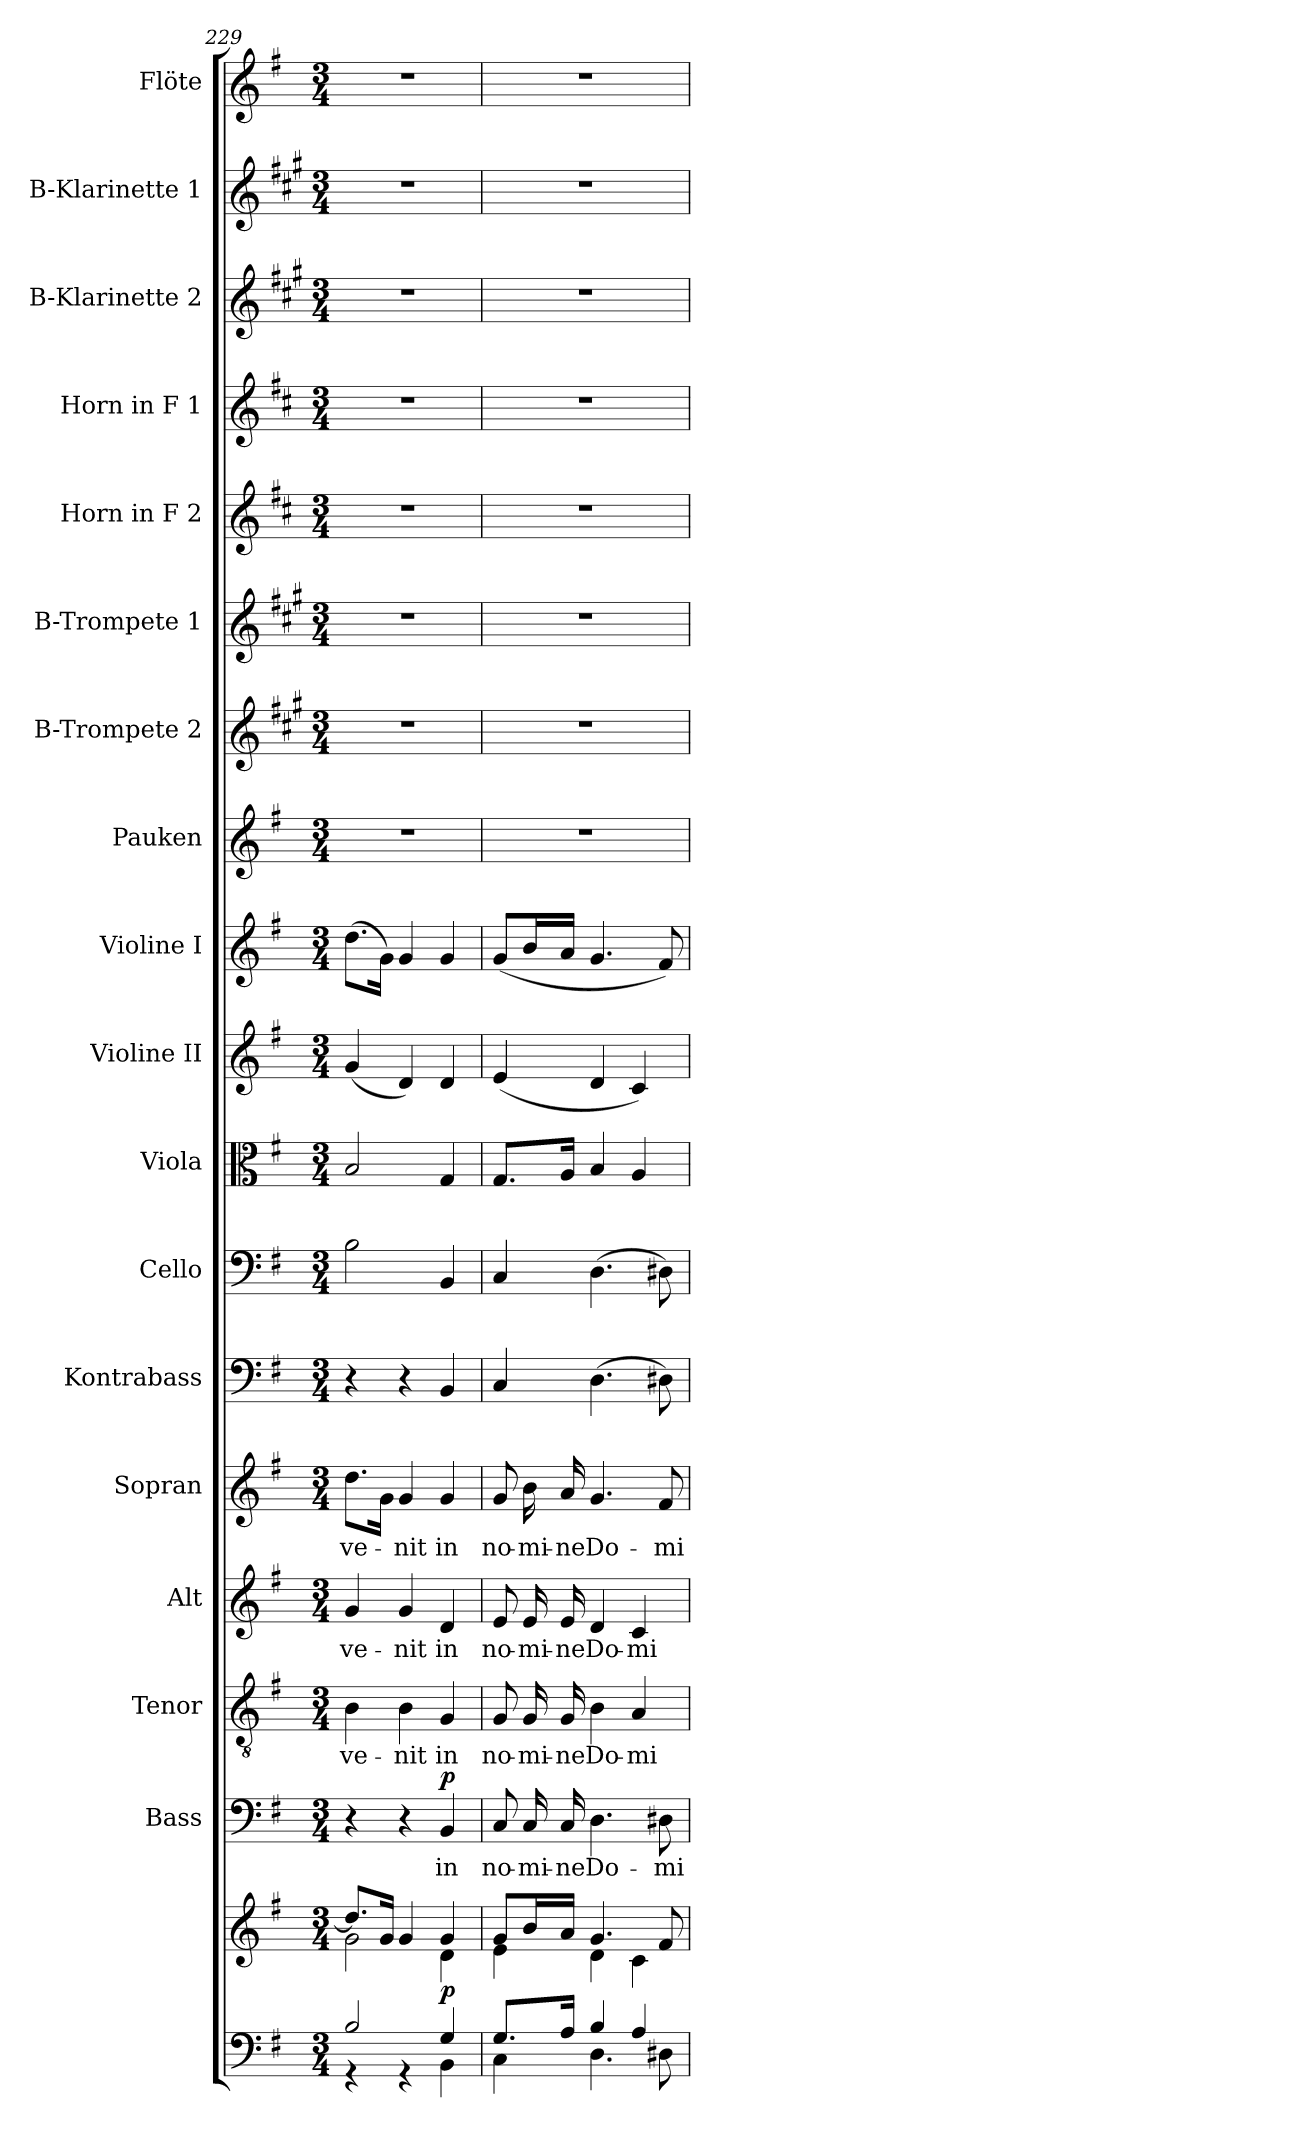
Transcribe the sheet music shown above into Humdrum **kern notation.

**kern	**kern	**dynam	**kern	**text	**dynam	**kern	**text	**kern	**text	**kern	**text	**kern	**kern	**kern	**kern	**kern	**kern	**kern	**kern	**kern	**kern	**kern	**kern	**kern
*part18	*part18	*part18	*part17	*part17	*part17	*part16	*part16	*part15	*part15	*part14	*part14	*part13	*part12	*part11	*part10	*part9	*part8	*part7	*part6	*part5	*part4	*part3	*part2	*part1
*staff19	*staff18	*staff18/19	*staff17	*staff17	*staff17	*staff16	*staff16	*staff15	*staff15	*staff14	*staff14	*staff13	*staff12	*staff11	*staff10	*staff9	*staff8	*staff7	*staff6	*staff5	*staff4	*staff3	*staff2	*staff1
*	*	*	*I"Bass	*	*	*I"Tenor	*	*I"Alt	*	*I"Sopran	*	*I"Kontrabass	*I"Cello	*I"Viola	*I"Violine II	*I"Violine I	*I"Pauken	*I"B-Trompete 2	*I"B-Trompete 1	*I"Horn in F 2	*I"Horn in F 1	*I"B-Klarinette 2	*I"B-Klarinette 1	*I"Flöte
*	*	*	*I'B.	*	*	*I'T.	*	*I'A.	*	*I'S.	*	*I'Kb.	*	*I'Vla.	*I'Vl. II	*I'Vl. I	*I'Pk.	*I'Trp. 2	*I'Trp. 1	*	*	*I'Kl. 2	*I'Kl. 1	*I'Fl.
*clefF4	*clefG2	*	*clefF4	*	*	*clefGv2	*	*clefG2	*	*clefG2	*	*clefF4	*clefF4	*clefC3	*clefG2	*clefG2	*clefG2	*clefG2	*clefG2	*clefG2	*clefG2	*clefG2	*clefG2	*clefG2
*	*	*	*	*	*	*	*	*	*	*	*	*ITrd7c12	*	*	*	*	*	*ITrd1c2	*ITrd1c2	*ITrd4c7	*ITrd4c7	*ITrd1c2	*ITrd1c2	*
*k[f#]	*k[f#]	*	*k[f#]	*	*	*k[f#]	*	*k[f#]	*	*k[f#]	*	*k[f#]	*k[f#]	*k[f#]	*k[f#]	*k[f#]	*k[f#]	*k[f#]	*k[f#]	*k[f#]	*k[f#]	*k[f#]	*k[f#]	*k[f#]
*G:	*G:	*	*G:	*	*	*G:	*	*G:	*	*G:	*	*G:	*G:	*G:	*G:	*G:	*G:	*G:	*G:	*G:	*G:	*G:	*G:	*G:
*M3/4	*M3/4	*	*M3/4	*	*	*M3/4	*	*M3/4	*	*M3/4	*	*M3/4	*M3/4	*M3/4	*M3/4	*M3/4	*M3/4	*M3/4	*M3/4	*M3/4	*M3/4	*M3/4	*M3/4	*M3/4
=229	=229	=229	=229	=229	=229	=229	=229	=229	=229	=229	=229	=229	=229	=229	=229	=229	=229	=229	=229	=229	=229	=229	=229	=229
*^	*^	*	*	*	*	*	*	*	*	*	*	*	*	*	*	*	*	*	*	*	*	*	*	*
!	!	!	!	!	!	!	!	!	!LO:LY:b	!	!LO:LY:b	!	!LO:LY:b	!	!	!	!	!	!	!	!	!	!	!	!	!
2B/	4r	8.dd/L]	2g\	.	4r	.	.	4B\	ve-	4g/	ve-	8.dd\L	ve-	4r	2B\	2B/	(<4g/	(>8.dd\L	2.r	2.r	2.r	2.r	2.r	2.r	2.r	2.r
.	.	16g/Jk	.	.	.	.	.	.	.	.	.	16g\Jk	.	.	.	.	.	16g\Jk)	.	.	.	.	.	.	.	.
!	!	!	!	!	!	!	!	!	!LO:LY:b	!	!LO:LY:b	!	!LO:LY:b	!	!	!	!	!	!	!	!	!	!	!	!	!
.	4r	4g/	.	.	4r	.	.	4B\	-nit	4g/	-nit	4g/	-nit	4r	.	.	4d/)	4g/	.	.	.	.	.	.	.	.
!	!	!	!	!LO:DY:b	!	!LO:LY:b	!LO:DY:a	!	!LO:LY:b	!	!LO:LY:b	!	!LO:LY:b	!	!	!	!	!	!	!	!	!	!	!	!	!
4G/	4BB\	4g/	4d\	p	4BB/	in	p	4G/	in	4d/	in	4g/	in	4BBB/	4BB/	4G/	4d/	4g/	.	.	.	.	.	.	.	.
=230	=230	=230	=230	=230	=230	=230	=230	=230	=230	=230	=230	=230	=230	=230	=230	=230	=230	=230	=230	=230	=230	=230	=230	=230	=230	=230
!	!	!	!	!	!	!LO:LY:b	!	!	!LO:LY:b	!	!LO:LY:b	!	!LO:LY:b	!	!	!	!	!	!	!	!	!	!	!	!	!
8.G/L	4C\	8g/L	4e\	.	8C/	no-	.	8G/	no-	8e/	no-	8g/	no-	4CC/	4C/	8.G/L	(<4e/	(<8g/L	2.r	2.r	2.r	2.r	2.r	2.r	2.r	2.r
!	!	!	!	!	!	!LO:LY:b	!	!	!LO:LY:b	!	!LO:LY:b	!	!LO:LY:b	!	!	!	!	!	!	!	!	!	!	!	!	!
.	.	16b/L	.	.	16C/	-mi-	.	16G/	-mi-	16e/	-mi-	16b\	-mi-	.	.	.	.	16b/L	.	.	.	.	.	.	.	.
!	!	!	!	!	!	!LO:LY:b	!	!	!LO:LY:b	!	!LO:LY:b	!	!LO:LY:b	!	!	!	!	!	!	!	!	!	!	!	!	!
16A/Jk	.	16a/JJ	.	.	16C/	-ne	.	16G/	-ne	16e/	-ne	16a/	-ne	.	.	16A/Jk	.	16a/JJ	.	.	.	.	.	.	.	.
!	!	!	!	!	!	!LO:LY:b	!	!	!LO:LY:b	!	!LO:LY:b	!	!LO:LY:b	!	!	!	!	!	!	!	!	!	!	!	!	!
4B/	4.D\	4.g/	4d\	.	4.D\	Do-	.	4B\	Do-	4d/	Do-	4.g/	Do-	(>4.DD\	(>4.D\	4B/	4d/	4.g/	.	.	.	.	.	.	.	.
!	!	!	!	!	!	!	!	!	!LO:LY:b	!	!LO:LY:b	!	!	!	!	!	!	!	!	!	!	!	!	!	!	!
4A/	.	.	4c\	.	.	.	.	4A/	-mi-	4c/	-mi-	.	.	.	.	4A/	4c/)	.	.	.	.	.	.	.	.	.
!	!	!	!	!	!	!LO:LY:b	!	!	!	!	!	!	!LO:LY:b	!	!	!	!	!	!	!	!	!	!	!	!	!
.	8D#X\	8f#/	.	.	8D#X\	-mi-	.	.	.	.	.	8f#/	-mi-	8DD#X\)	8D#X\)	.	.	8f#/)	.	.	.	.	.	.	.	.
*v	*v	*	*	*	*	*	*	*	*	*	*	*	*	*	*	*	*	*	*	*	*	*	*	*	*	*
*	*v	*v	*	*	*	*	*	*	*	*	*	*	*	*	*	*	*	*	*	*	*	*	*	*	*
=	=	=	=	=	=	=	=	=	=	=	=	=	=	=	=	=	=	=	=	=	=	=	=	=
*-	*-	*-	*-	*-	*-	*-	*-	*-	*-	*-	*-	*-	*-	*-	*-	*-	*-	*-	*-	*-	*-	*-	*-	*-
